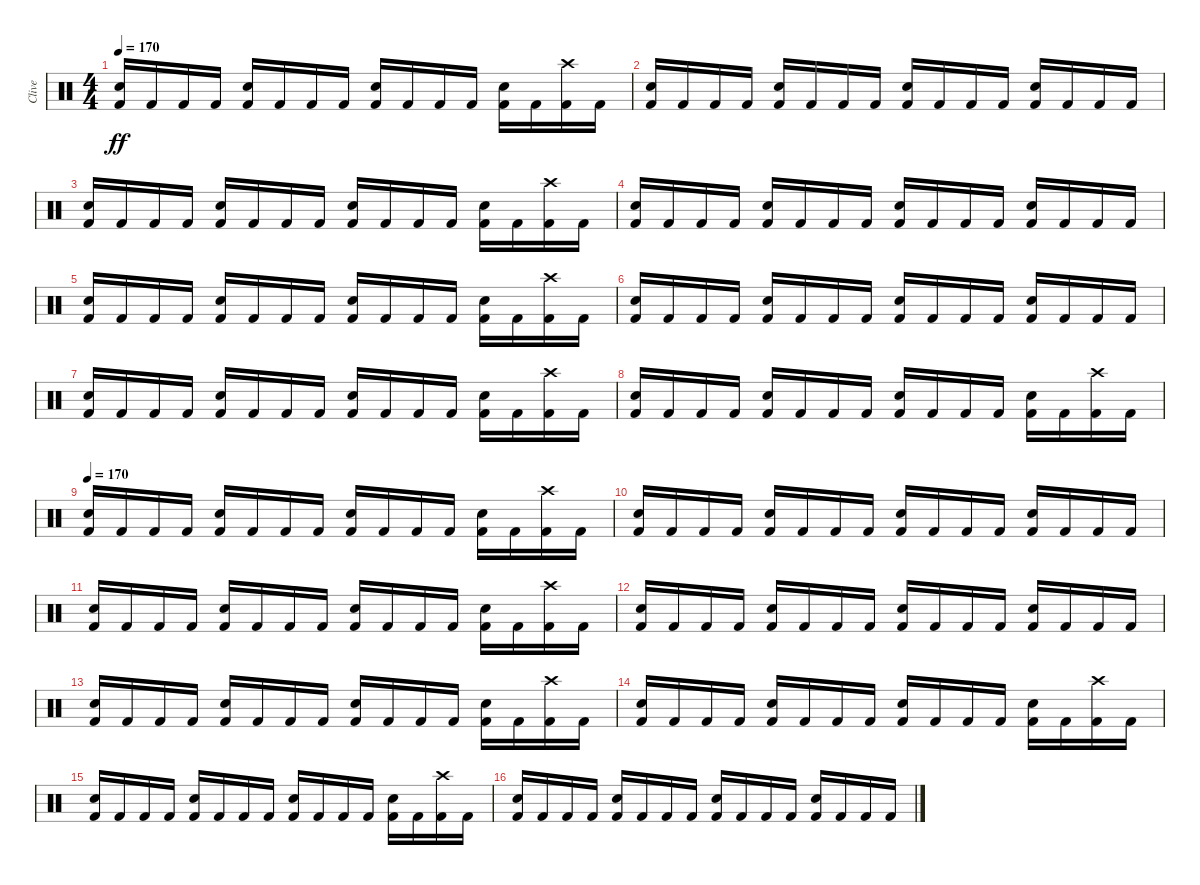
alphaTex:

\track ("Clive" "Clive") {instrument percussion}
\staff {score}
\articulation defaults
\ts (4 4)
\tempo 170
\clef neutral
\ks c
("Kick (hit) 2" "Snare (hit) 2").16{dy ff} "Kick (hit) 2".16 "Kick (hit) 2".16 "Kick (hit) 2".16 ("Kick (hit) 2" "Snare (hit) 2").16 "Kick (hit) 2".16 "Kick (hit) 2".16 "Kick (hit) 2".16 ("Kick (hit) 2" "Snare (hit) 2").16 "Kick (hit) 2".16 "Kick (hit) 2".16 "Kick (hit) 2".16 ("Kick (hit) 2" "Snare (hit) 2").16 "Kick (hit) 2".16 ("Kick (hit) 2" "Crash high (hit)").16 "Kick (hit) 2".16 |
("Kick (hit) 2" "Snare (hit) 2").16 "Kick (hit) 2".16 "Kick (hit) 2".16 "Kick (hit) 2".16 ("Kick (hit) 2" "Snare (hit) 2").16 "Kick (hit) 2".16 "Kick (hit) 2".16 "Kick (hit) 2".16 ("Kick (hit) 2" "Snare (hit) 2").16 "Kick (hit) 2".16 "Kick (hit) 2".16 "Kick (hit) 2".16 ("Kick (hit) 2" "Snare (hit) 2").16 "Kick (hit) 2".16 "Kick (hit) 2".16 "Kick (hit) 2".16 |
("Kick (hit) 2" "Snare (hit) 2").16 "Kick (hit) 2".16 "Kick (hit) 2".16 "Kick (hit) 2".16 ("Kick (hit) 2" "Snare (hit) 2").16 "Kick (hit) 2".16 "Kick (hit) 2".16 "Kick (hit) 2".16 ("Kick (hit) 2" "Snare (hit) 2").16 "Kick (hit) 2".16 "Kick (hit) 2".16 "Kick (hit) 2".16 ("Kick (hit) 2" "Snare (hit) 2").16 "Kick (hit) 2".16 ("Kick (hit) 2" "Crash high (hit)").16 "Kick (hit) 2".16 |
("Kick (hit) 2" "Snare (hit) 2").16 "Kick (hit) 2".16 "Kick (hit) 2".16 "Kick (hit) 2".16 ("Kick (hit) 2" "Snare (hit) 2").16 "Kick (hit) 2".16 "Kick (hit) 2".16 "Kick (hit) 2".16 ("Kick (hit) 2" "Snare (hit) 2").16 "Kick (hit) 2".16 "Kick (hit) 2".16 "Kick (hit) 2".16 ("Kick (hit) 2" "Snare (hit) 2").16 "Kick (hit) 2".16 "Kick (hit) 2".16 "Kick (hit) 2".16 |
("Kick (hit) 2" "Snare (hit) 2").16 "Kick (hit) 2".16 "Kick (hit) 2".16 "Kick (hit) 2".16 ("Kick (hit) 2" "Snare (hit) 2").16 "Kick (hit) 2".16 "Kick (hit) 2".16 "Kick (hit) 2".16 ("Kick (hit) 2" "Snare (hit) 2").16 "Kick (hit) 2".16 "Kick (hit) 2".16 "Kick (hit) 2".16 ("Kick (hit) 2" "Snare (hit) 2").16 "Kick (hit) 2".16 ("Kick (hit) 2" "Crash high (hit)").16 "Kick (hit) 2".16 |
("Kick (hit) 2" "Snare (hit) 2").16 "Kick (hit) 2".16 "Kick (hit) 2".16 "Kick (hit) 2".16 ("Kick (hit) 2" "Snare (hit) 2").16 "Kick (hit) 2".16 "Kick (hit) 2".16 "Kick (hit) 2".16 ("Kick (hit) 2" "Snare (hit) 2").16 "Kick (hit) 2".16 "Kick (hit) 2".16 "Kick (hit) 2".16 ("Kick (hit) 2" "Snare (hit) 2").16 "Kick (hit) 2".16 "Kick (hit) 2".16 "Kick (hit) 2".16 |
("Kick (hit) 2" "Snare (hit) 2").16 "Kick (hit) 2".16 "Kick (hit) 2".16 "Kick (hit) 2".16 ("Kick (hit) 2" "Snare (hit) 2").16 "Kick (hit) 2".16 "Kick (hit) 2".16 "Kick (hit) 2".16 ("Kick (hit) 2" "Snare (hit) 2").16 "Kick (hit) 2".16 "Kick (hit) 2".16 "Kick (hit) 2".16 ("Kick (hit) 2" "Snare (hit) 2").16 "Kick (hit) 2".16 ("Kick (hit) 2" "Crash high (hit)").16 "Kick (hit) 2".16 |
("Kick (hit) 2" "Snare (hit) 2").16 "Kick (hit) 2".16 "Kick (hit) 2".16 "Kick (hit) 2".16 ("Kick (hit) 2" "Snare (hit) 2").16 "Kick (hit) 2".16 "Kick (hit) 2".16 "Kick (hit) 2".16 ("Kick (hit) 2" "Snare (hit) 2").16 "Kick (hit) 2".16 "Kick (hit) 2".16 "Kick (hit) 2".16 ("Kick (hit) 2" "Snare (hit) 2").16 "Kick (hit) 2".16 ("Kick (hit) 2" "Crash high (hit)").16 "Kick (hit) 2".16 |
\tempo 170
("Kick (hit) 2" "Snare (hit) 2").16 "Kick (hit) 2".16 "Kick (hit) 2".16 "Kick (hit) 2".16 ("Kick (hit) 2" "Snare (hit) 2").16 "Kick (hit) 2".16 "Kick (hit) 2".16 "Kick (hit) 2".16 ("Kick (hit) 2" "Snare (hit) 2").16 "Kick (hit) 2".16 "Kick (hit) 2".16 "Kick (hit) 2".16 ("Kick (hit) 2" "Snare (hit) 2").16 "Kick (hit) 2".16 ("Kick (hit) 2" "Crash high (hit)").16 "Kick (hit) 2".16 |
("Kick (hit) 2" "Snare (hit) 2").16 "Kick (hit) 2".16 "Kick (hit) 2".16 "Kick (hit) 2".16 ("Kick (hit) 2" "Snare (hit) 2").16 "Kick (hit) 2".16 "Kick (hit) 2".16 "Kick (hit) 2".16 ("Kick (hit) 2" "Snare (hit) 2").16 "Kick (hit) 2".16 "Kick (hit) 2".16 "Kick (hit) 2".16 ("Kick (hit) 2" "Snare (hit) 2").16 "Kick (hit) 2".16 "Kick (hit) 2".16 "Kick (hit) 2".16 |
("Kick (hit) 2" "Snare (hit) 2").16 "Kick (hit) 2".16 "Kick (hit) 2".16 "Kick (hit) 2".16 ("Kick (hit) 2" "Snare (hit) 2").16 "Kick (hit) 2".16 "Kick (hit) 2".16 "Kick (hit) 2".16 ("Kick (hit) 2" "Snare (hit) 2").16 "Kick (hit) 2".16 "Kick (hit) 2".16 "Kick (hit) 2".16 ("Kick (hit) 2" "Snare (hit) 2").16 "Kick (hit) 2".16 ("Kick (hit) 2" "Crash high (hit)").16 "Kick (hit) 2".16 |
("Kick (hit) 2" "Snare (hit) 2").16 "Kick (hit) 2".16 "Kick (hit) 2".16 "Kick (hit) 2".16 ("Kick (hit) 2" "Snare (hit) 2").16 "Kick (hit) 2".16 "Kick (hit) 2".16 "Kick (hit) 2".16 ("Kick (hit) 2" "Snare (hit) 2").16 "Kick (hit) 2".16 "Kick (hit) 2".16 "Kick (hit) 2".16 ("Kick (hit) 2" "Snare (hit) 2").16 "Kick (hit) 2".16 "Kick (hit) 2".16 "Kick (hit) 2".16 |
("Kick (hit) 2" "Snare (hit) 2").16 "Kick (hit) 2".16 "Kick (hit) 2".16 "Kick (hit) 2".16 ("Kick (hit) 2" "Snare (hit) 2").16 "Kick (hit) 2".16 "Kick (hit) 2".16 "Kick (hit) 2".16 ("Kick (hit) 2" "Snare (hit) 2").16 "Kick (hit) 2".16 "Kick (hit) 2".16 "Kick (hit) 2".16 ("Kick (hit) 2" "Snare (hit) 2").16 "Kick (hit) 2".16 ("Kick (hit) 2" "Crash high (hit)").16 "Kick (hit) 2".16 |
("Kick (hit) 2" "Snare (hit) 2").16 "Kick (hit) 2".16 "Kick (hit) 2".16 "Kick (hit) 2".16 ("Kick (hit) 2" "Snare (hit) 2").16 "Kick (hit) 2".16 "Kick (hit) 2".16 "Kick (hit) 2".16 ("Kick (hit) 2" "Snare (hit) 2").16 "Kick (hit) 2".16 "Kick (hit) 2".16 "Kick (hit) 2".16 ("Kick (hit) 2" "Snare (hit) 2").16 "Kick (hit) 2".16 ("Kick (hit) 2" "Crash high (hit)").16 "Kick (hit) 2".16 |
("Kick (hit) 2" "Snare (hit) 2").16 "Kick (hit) 2".16 "Kick (hit) 2".16 "Kick (hit) 2".16 ("Kick (hit) 2" "Snare (hit) 2").16 "Kick (hit) 2".16 "Kick (hit) 2".16 "Kick (hit) 2".16 ("Kick (hit) 2" "Snare (hit) 2").16 "Kick (hit) 2".16 "Kick (hit) 2".16 "Kick (hit) 2".16 ("Kick (hit) 2" "Snare (hit) 2").16 "Kick (hit) 2".16 ("Kick (hit) 2" "Crash high (hit)").16 "Kick (hit) 2".16 |
("Kick (hit) 2" "Snare (hit) 2").16 "Kick (hit) 2".16 "Kick (hit) 2".16 "Kick (hit) 2".16 ("Kick (hit) 2" "Snare (hit) 2").16 "Kick (hit) 2".16 "Kick (hit) 2".16 "Kick (hit) 2".16 ("Kick (hit) 2" "Snare (hit) 2").16 "Kick (hit) 2".16 "Kick (hit) 2".16 "Kick (hit) 2".16 ("Kick (hit) 2" "Snare (hit) 2").16 "Kick (hit) 2".16 "Kick (hit) 2".16 "Kick (hit) 2".16
